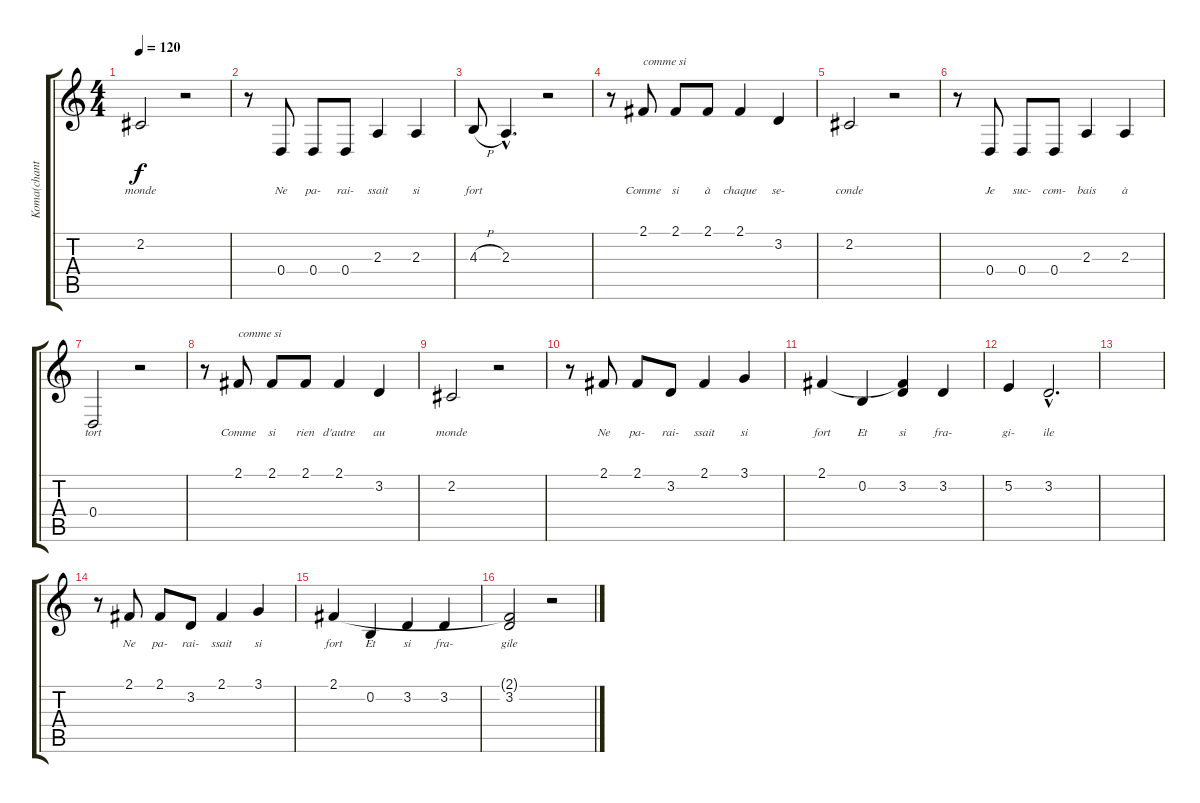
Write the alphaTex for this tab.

\track ("Koma(chant)" "Koma(chant") {instrument violin}
\staff {score tabs}
\tuning (E4 B3 G3 D3 A2 E2) {hide}
\ts (4 4)
\tempo 120
\clef g2
\ks c
2.2.2{lyrics (0 "monde") lyrics (1 "") lyrics (2 "") lyrics (3 "") lyrics (4 "") dy f} r.2 |
r.8 0.4.8{lyrics (0 "Ne") lyrics (1 "") lyrics (2 "") lyrics (3 "") lyrics (4 "")} 0.4.8{lyrics (0 "pa-") lyrics (1 "") lyrics (2 "") lyrics (3 "") lyrics (4 "")} 0.4.8{lyrics (0 "rai-") lyrics (1 "") lyrics (2 "") lyrics (3 "") lyrics (4 "")} 2.3.4{lyrics (0 "ssait") lyrics (1 "") lyrics (2 "") lyrics (3 "") lyrics (4 "")} 2.3.4{lyrics (0 "si") lyrics (1 "") lyrics (2 "") lyrics (3 "") lyrics (4 "")} |
4.3{h}.8{lyrics (0 "fort") lyrics (1 "") lyrics (2 "") lyrics (3 "") lyrics (4 "")} 2.3{hac}.4{d lyrics (0 "") lyrics (1 "") lyrics (2 "") lyrics (3 "") lyrics (4 "")} r.2 |
r.8 2.1.8{txt "comme si" lyrics (0 "Comme") lyrics (1 "") lyrics (2 "") lyrics (3 "") lyrics (4 "")} 2.1.8{lyrics (0 "si") lyrics (1 "") lyrics (2 "") lyrics (3 "") lyrics (4 "")} 2.1.8{lyrics (0 "à") lyrics (1 "") lyrics (2 "") lyrics (3 "") lyrics (4 "")} 2.1.4{lyrics (0 "chaque") lyrics (1 "") lyrics (2 "") lyrics (3 "") lyrics (4 "")} 3.2.4{lyrics (0 "se-") lyrics (1 "") lyrics (2 "") lyrics (3 "") lyrics (4 "")} |
2.2.2{lyrics (0 "conde") lyrics (1 "") lyrics (2 "") lyrics (3 "") lyrics (4 "")} r.2 |
r.8 0.4.8{lyrics (0 "Je") lyrics (1 "") lyrics (2 "") lyrics (3 "") lyrics (4 "")} 0.4.8{lyrics (0 "suc-") lyrics (1 "") lyrics (2 "") lyrics (3 "") lyrics (4 "")} 0.4.8{lyrics (0 "com-") lyrics (1 "") lyrics (2 "") lyrics (3 "") lyrics (4 "")} 2.3.4{lyrics (0 "bais") lyrics (1 "") lyrics (2 "") lyrics (3 "") lyrics (4 "")} 2.3.4{lyrics (0 "à") lyrics (1 "") lyrics (2 "") lyrics (3 "") lyrics (4 "")} |
0.4.2{lyrics (0 "tort") lyrics (1 "") lyrics (2 "") lyrics (3 "") lyrics (4 "")} r.2 |
r.8 2.1.8{txt "comme si" lyrics (0 "Comme") lyrics (1 "") lyrics (2 "") lyrics (3 "") lyrics (4 "")} 2.1.8{lyrics (0 "si") lyrics (1 "") lyrics (2 "") lyrics (3 "") lyrics (4 "")} 2.1.8{lyrics (0 "rien") lyrics (1 "") lyrics (2 "") lyrics (3 "") lyrics (4 "")} 2.1.4{lyrics (0 "d'autre") lyrics (1 "") lyrics (2 "") lyrics (3 "") lyrics (4 "")} 3.2.4{lyrics (0 "au") lyrics (1 "") lyrics (2 "") lyrics (3 "") lyrics (4 "")} |
2.2.2{lyrics (0 "monde") lyrics (1 "") lyrics (2 "") lyrics (3 "") lyrics (4 "")} r.2 |
r.8 2.1.8{lyrics (0 "Ne") lyrics (1 "") lyrics (2 "") lyrics (3 "") lyrics (4 "")} 2.1.8{lyrics (0 "pa-") lyrics (1 "") lyrics (2 "") lyrics (3 "") lyrics (4 "")} 3.2.8{lyrics (0 "rai-") lyrics (1 "") lyrics (2 "") lyrics (3 "") lyrics (4 "")} 2.1.4{lyrics (0 "ssait") lyrics (1 "") lyrics (2 "") lyrics (3 "") lyrics (4 "")} 3.1.4{lyrics (0 "si") lyrics (1 "") lyrics (2 "") lyrics (3 "") lyrics (4 "")} |
2.1.4{lyrics (0 "fort") lyrics (1 "") lyrics (2 "") lyrics (3 "") lyrics (4 "")} 0.2.4{lyrics (0 "Et") lyrics (1 "") lyrics (2 "") lyrics (3 "") lyrics (4 "") volume 11} (2.1{t} 3.2).4{lyrics (0 "si") lyrics (1 "") lyrics (2 "") lyrics (3 "") lyrics (4 "")} 3.2.4{lyrics (0 "fra-") lyrics (1 "") lyrics (2 "") lyrics (3 "") lyrics (4 "")} |
5.2.4{lyrics (0 "gi-") lyrics (1 "") lyrics (2 "") lyrics (3 "") lyrics (4 "")} 3.2{hac}.2{d lyrics (0 "ile") lyrics (1 "") lyrics (2 "") lyrics (3 "") lyrics (4 "")} |
|
r.8 2.1.8{lyrics (0 "Ne") lyrics (1 "") lyrics (2 "") lyrics (3 "") lyrics (4 "") volume 16} 2.1.8{lyrics (0 "pa-") lyrics (1 "") lyrics (2 "") lyrics (3 "") lyrics (4 "")} 3.2.8{lyrics (0 "rai-") lyrics (1 "") lyrics (2 "") lyrics (3 "") lyrics (4 "")} 2.1.4{lyrics (0 "ssait") lyrics (1 "") lyrics (2 "") lyrics (3 "") lyrics (4 "")} 3.1.4{lyrics (0 "si") lyrics (1 "") lyrics (2 "") lyrics (3 "") lyrics (4 "")} |
2.1.4{lyrics (0 "fort") lyrics (1 "") lyrics (2 "") lyrics (3 "") lyrics (4 "")} 0.2.4{lyrics (0 "Et") lyrics (1 "") lyrics (2 "") lyrics (3 "") lyrics (4 "") volume 11} 3.2.4{lyrics (0 "si") lyrics (1 "") lyrics (2 "") lyrics (3 "") lyrics (4 "")} 3.2.4{lyrics (0 "fra-") lyrics (1 "") lyrics (2 "") lyrics (3 "") lyrics (4 "")} |
(2.1{t} 3.2).2{lyrics (0 "gile") lyrics (1 "") lyrics (2 "") lyrics (3 "") lyrics (4 "")} r.2
